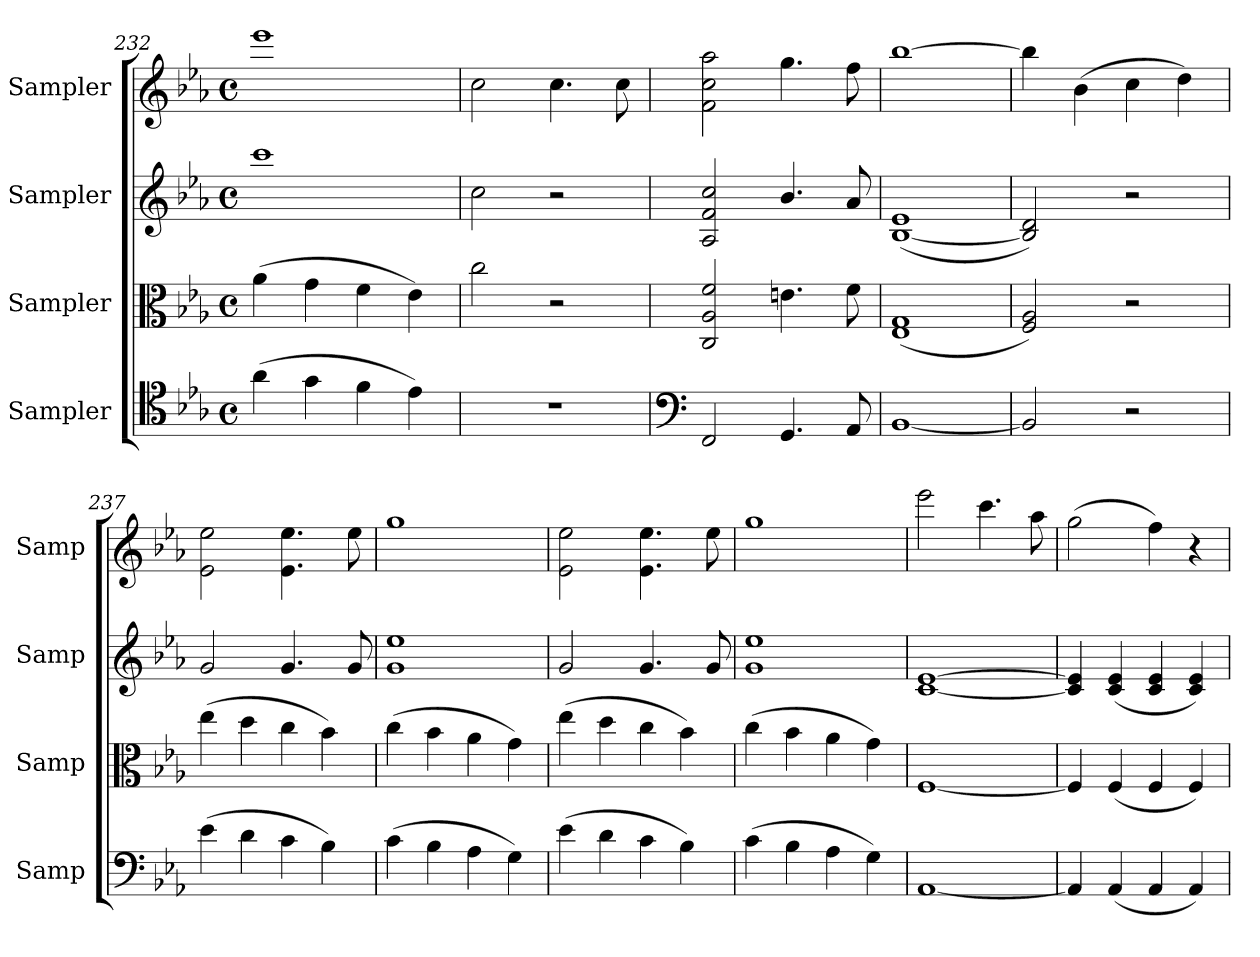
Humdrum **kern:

**kern	**kern	**kern	**kern
*part4	*part3	*part2	*part1
*staff4	*staff3	*staff2	*staff1
*I"Sampler	*I"Sampler	*I"Sampler	*I"Sampler
*I'Samp	*I'Samp	*I'Samp	*I'Samp
*clefC4	*clefC3	*clefG2	*clefG2
*k[b-e-a-]	*k[b-e-a-]	*k[b-e-a-]	*k[b-e-a-]
*M4/4	*M4/4	*M4/4	*M4/4
*met(c)	*met(c)	*met(c)	*met(c)
=232	=232	=232	=232
(4a-\	(4a-\	1ccc	1eee-
4g\	4g\	.	.
4f\	4f\	.	.
4e-\)	4e-\)	.	.
=233	=233	=233	=233
1r	2cc\	2cc\	2cc\
.	2r	2r	4.cc\
.	.	.	8cc\
=234	=234	=234	=234
*clefF4	*	*	*
2FF/	2C/ 2A-/ 2f/	2A-/ 2f/ 2cc/	2f\ 2cc\ 2aa-\
4.GG/	4.en\	4.b-/	4.gg\
8AA-/	8f\	8a-/	8ff\
=235	=235	=235	=235
[1BB-	(1E- 1G	([1B- 1e-	[1bb-
=236	=236	=236	=236
2BB-/]	2F/ 2A-/)	2B-/] 2d/)	4bb-\]
.	.	.	(4b-\
2r	2r	2r	4cc\
.	.	.	4dd\)
=237	=237	=237	=237
(4e-\	(4ee-\	2g/	2e-\ 2ee-\
4d\	4dd\	.	.
4c\	4cc\	4.g/	4.e-\ 4.ee-\
4B-\)	4b-\)	.	.
.	.	8g/	8ee-\
=238	=238	=238	=238
(4c\	(4cc\	1g 1ee-	1gg
4B-\	4b-\	.	.
4A-\	4a-\	.	.
4G\)	4g\)	.	.
=239	=239	=239	=239
(4e-\	(4ee-\	2g/	2e-\ 2ee-\
4d\	4dd\	.	.
4c\	4cc\	4.g/	4.e-\ 4.ee-\
4B-\)	4b-\)	.	.
.	.	8g/	8ee-\
=240	=240	=240	=240
(4c\	(4cc\	1g 1ee-	1gg
4B-\	4b-\	.	.
4A-\	4a-\	.	.
4G\)	4g\)	.	.
!!LO:LB:g=z
=241	=241	=241	=241
[1AA-	[1F	[1c [1e-	2eee-\
.	.	.	4.ccc\
.	.	.	8aa-\
=242	=242	=242	=242
4AA-/]	4F/]	4c/] 4e-/]	(2gg\
(4AA-/	(4F/	(4c/ 4e-/	.
4AA-/	4F/	4c/ 4e-/	4ff\)
4AA-/)	4F/)	4c/ 4e-/)	4r
=	=	=	=
*-	*-	*-	*-
